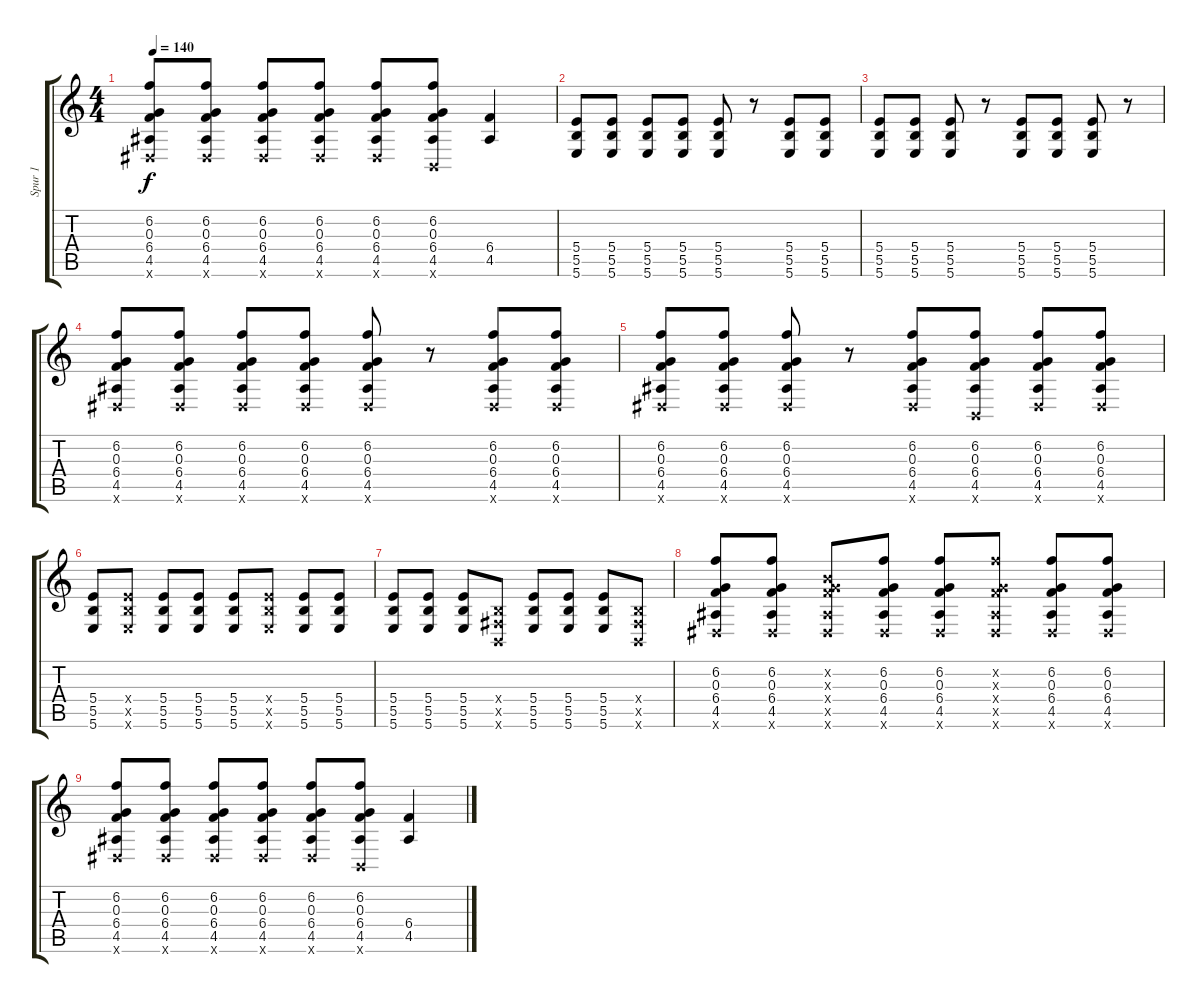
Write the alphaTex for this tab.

\track ("Spur 1" "Spur 1") {instrument distortionguitar}
\staff {score tabs}
\tuning (E4 B3 G3 B2 Gb2 B1) {hide}
\ts (4 4)
\tempo 140
\clef g2
\ks c
(6.2 0.3 6.4 4.5 4.6{x}).8{dy f} (6.2 0.3 6.4 4.5 4.6{x}).8 (6.2 0.3 6.4 4.5 4.6{x}).8 (6.2 0.3 6.4 4.5 4.6{x}).8 (6.2 0.3 6.4 4.5 4.6{x}).8 (6.2 0.3 6.4 4.5 0.6{x}).8 (6.4 4.5).4 |
(5.4 5.5 5.6).8 (5.4 5.5 5.6).8 (5.4 5.5 5.6).8 (5.4 5.5 5.6).8 (5.4 5.5 5.6).8 r.8 (5.4 5.5 5.6).8 (5.4 5.5 5.6).8 |
(5.4 5.5 5.6).8 (5.4 5.5 5.6).8 (5.4 5.5 5.6).8 r.8 (5.4 5.5 5.6).8 (5.4 5.5 5.6).8 (5.4 5.5 5.6).8 r.8 |
(6.2 0.3 6.4 4.5 4.6{x}).8 (6.2 0.3 6.4 4.5 4.6{x}).8 (6.2 0.3 6.4 4.5 4.6{x}).8 (6.2 0.3 6.4 4.5 4.6{x}).8 (6.2 0.3 6.4 4.5 4.6{x}).8 r.8 (6.2 0.3 6.4 4.5 4.6{x}).8 (6.2 0.3 6.4 4.5 4.6{x}).8 |
(6.2 0.3 6.4 4.5 4.6{x}).8 (6.2 0.3 6.4 4.5 4.6{x}).8 (6.2 0.3 6.4 4.5 4.6{x}).8 r.8 (6.2 0.3 6.4 4.5 4.6{x}).8 (6.2 0.3 6.4 4.5 0.6{x}).8 (6.2 0.3 6.4 4.5 4.6{x}).8 (6.2 0.3 6.4 4.5 4.6{x}).8 |
(5.4 5.5 5.6).8 (5.4{x} 5.5{x} 5.6{x}).8 (5.4 5.5 5.6).8 (5.4 5.5 5.6).8 (5.4 5.5 5.6).8 (5.4{x} 5.5{x} 5.6{x}).8 (5.4 5.5 5.6).8 (5.4 5.5 5.6).8 |
(5.4 5.5 5.6).8 (5.4 5.5 5.6).8 (5.4 5.5 5.6).8 (0.4{x} 0.5{x} 0.6{x}).8 (5.4 5.5 5.6).8 (5.4 5.5 5.6).8 (5.4 5.5 5.6).8 (0.4{x} 0.5{x} 0.6{x}).8 |
(6.2 0.3 6.4 4.5 4.6{x}).8 (6.2 0.3 6.4 4.5 4.6{x}).8 (0.2{x} 0.3{x} 6.4{x} 4.5{x} 4.6{x}).8 (6.2 0.3 6.4 4.5 4.6{x}).8 (6.2 0.3 6.4 4.5 4.6{x}).8 (6.2{x} 0.3{x} 6.4{x} 4.5{x} 4.6{x}).8 (6.2 0.3 6.4 4.5 4.6{x}).8 (6.2 0.3 6.4 4.5 4.6{x}).8 |
(6.2 0.3 6.4 4.5 4.6{x}).8 (6.2 0.3 6.4 4.5 4.6{x}).8 (6.2 0.3 6.4 4.5 4.6{x}).8 (6.2 0.3 6.4 4.5 4.6{x}).8 (6.2 0.3 6.4 4.5 4.6{x}).8 (6.2 0.3 6.4 4.5 0.6{x}).8 (6.4 4.5).4
